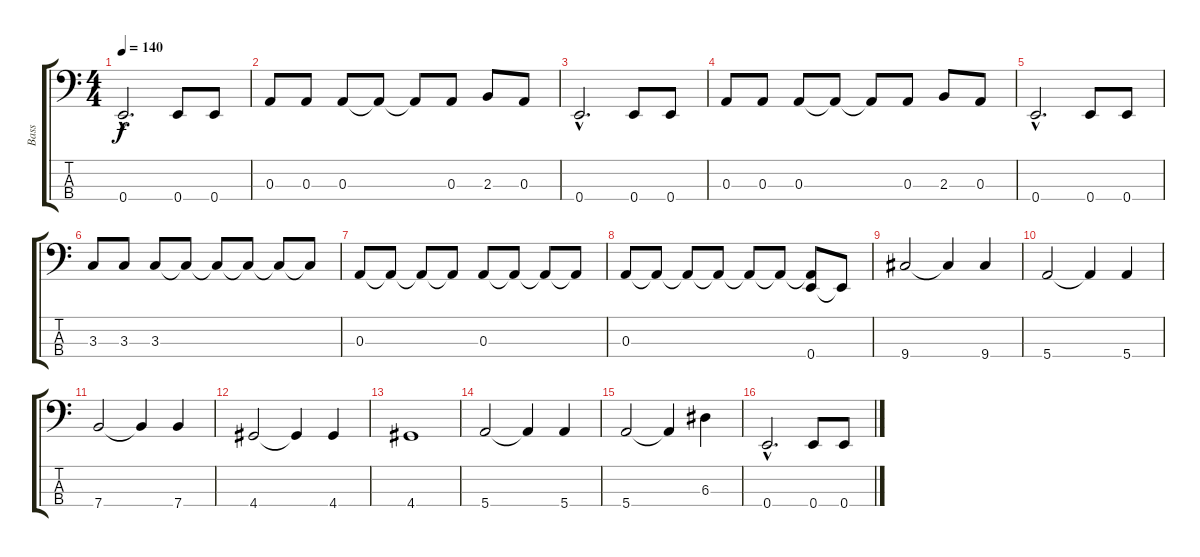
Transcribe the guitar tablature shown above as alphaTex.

\track ("Bass" "Bass") {instrument electricbasspick}
\staff {score tabs}
\tuning (G2 D2 A1 E1) {hide}
\ts (4 4)
\tempo 140
\clef f4
\ks c
0.4{hac}.2{d dy f} 0.4.8 0.4.8 |
0.3.8 0.3.8 0.3.8 0.3{t}.8 0.3{t}.8 0.3.8 2.3.8 0.3.8 |
0.4{hac}.2{d} 0.4.8 0.4.8 |
0.3.8 0.3.8 0.3.8 0.3{t}.8 0.3{t}.8 0.3.8 2.3.8 0.3.8 |
0.4{hac}.2{d} 0.4.8 0.4.8 |
3.3.8 3.3.8 3.3.8 3.3{t}.8 3.3{t}.8 3.3{t}.8 3.3{t}.8 3.3{t}.8 |
0.3.8 0.3{t}.8 0.3{t}.8 0.3{t}.8 0.3.8 0.3{t}.8 0.3{t}.8 0.3{t}.8 |
0.3.8 0.3{t}.8 0.3{t}.8 0.3{t}.8 0.3{t}.8 0.3{t}.8 (0.3{t} 0.4).8 0.4{t}.8 |
9.4.2 9.4{t}.4 9.4.4 |
5.4.2 5.4{t}.4 5.4.4 |
7.4.2 7.4{t}.4 7.4.4 |
4.4.2 4.4{t}.4 4.4.4 |
4.4.1 |
5.4.2 5.4{t}.4 5.4.4 |
5.4.2 5.4{t}.4 6.3.4 |
0.4{hac}.2{d} 0.4.8 0.4.8
